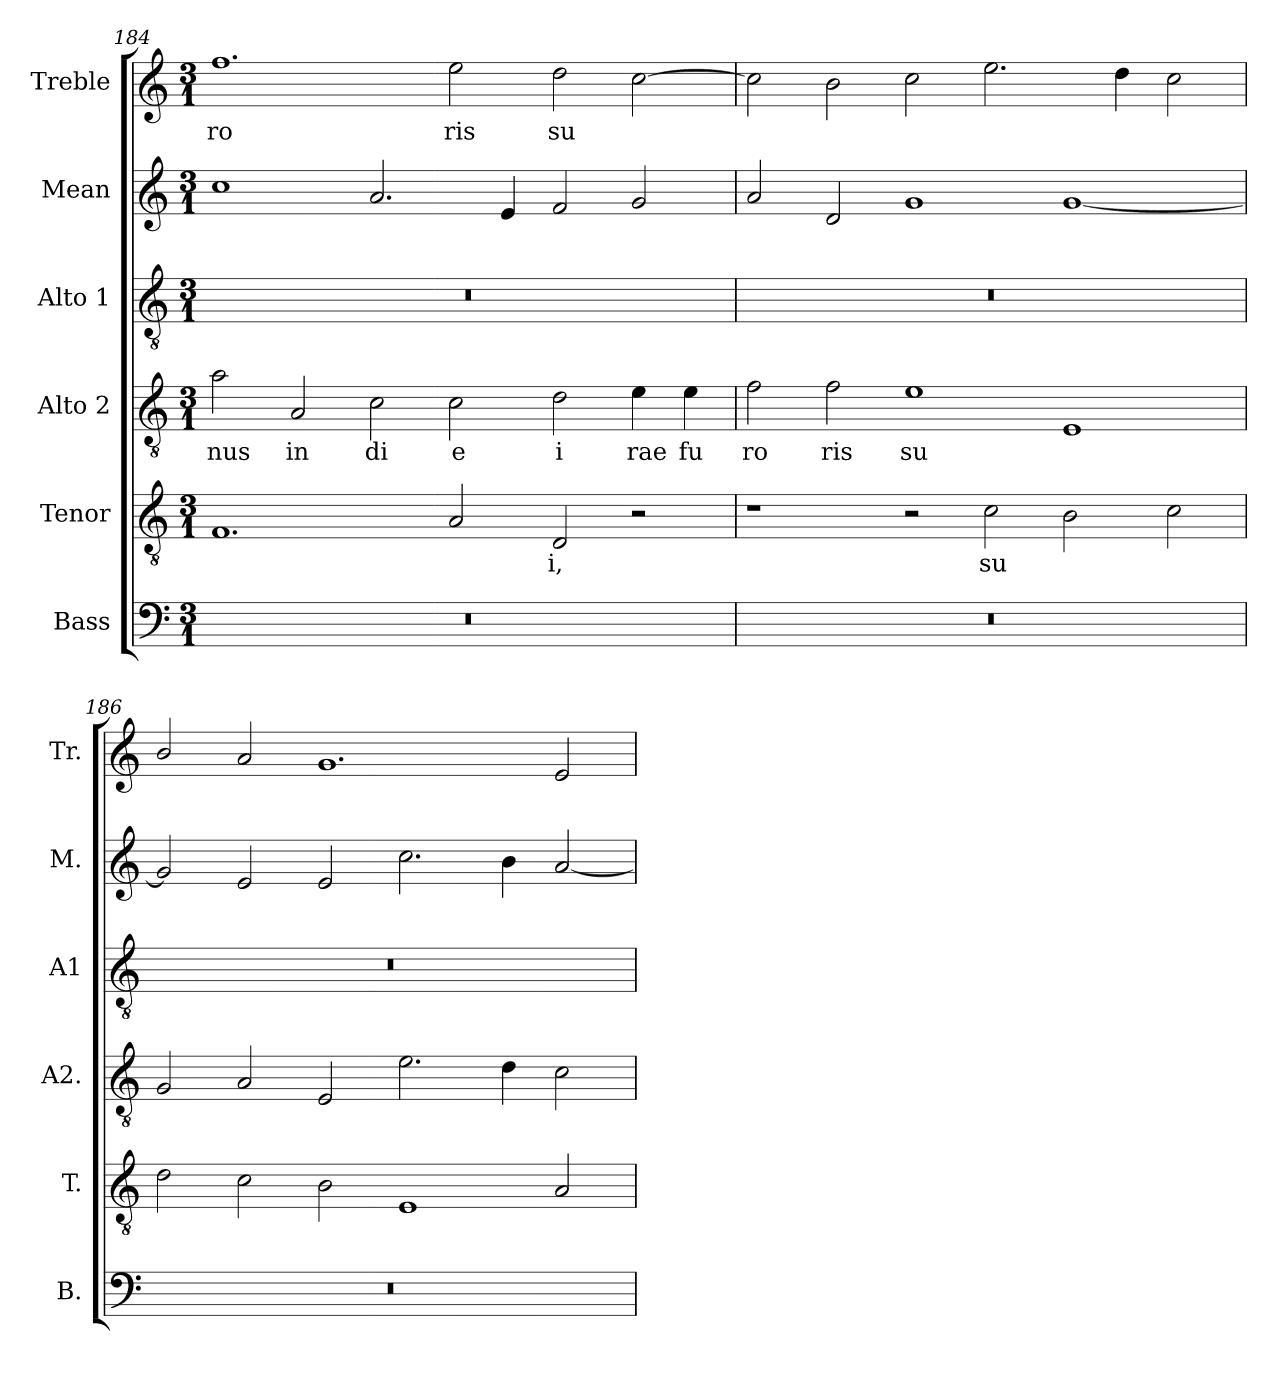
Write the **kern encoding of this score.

**kern	**kern	**text	**kern	**text	**kern	**kern	**kern	**text
*part6	*part5	*part5	*part4	*part4	*part3	*part2	*part1	*part1
*staff6	*staff5	*staff5	*staff4	*staff4	*staff3	*staff2	*staff1	*staff1
*I"Bass	*I"Tenor	*	*I"Alto 2	*	*I"Alto 1	*I"Mean	*I"Treble	*
*I'B.	*I'T.	*	*I'A2.	*	*I'A1	*I'M.	*I'Tr.	*
*clefF4	*clefGv2	*	*clefGv2	*	*clefGv2	*clefG2	*clefG2	*
*	*ITrd7c12	*	*ITrd7c12	*	*ITrd7c12	*	*	*
*k[]	*k[]	*	*k[]	*	*k[]	*k[]	*k[]	*
*C:	*C:	*	*C:	*	*C:	*C:	*C:	*
*M3/1	*M3/1	*	*M3/1	*	*M3/1	*M3/1	*M3/1	*
=184	=184	=184	=184	=184	=184	=184	=184	=184
!LO:N:vis=1	!	!	!	!	!	!	!	!
!	!	!	!	!LO:LY:b:color=#000000	!LO:N:vis=1	!	!	!
!	!	!	!	!	!	!	!	!LO:LY:b:color=#000000
0.r	1.FFi	.	2Ai\	nus	0.r	1cci	1.ffi	ro
!	!	!	!	!LO:LY:b:color=#000000	!	!	!	!
.	.	.	2AAi/	in	.	.	.	.
!	!	!	!	!LO:LY:b:color=#000000	!	!	!	!
.	.	.	2Ci\	di	.	2.ai/	.	.
!	!	!	!	!LO:LY:b:color=#000000	!	!	!	!
!	!	!	!	!	!	!	!	!LO:LY:b:color=#000000
.	2AAi/	.	2Ci\	e	.	.	2eei\	ris
.	.	.	.	.	.	4ei/	.	.
!	!	!LO:LY:b:color=#000000	!	!	!	!	!	!
!	!	!	!	!LO:LY:b:color=#000000	!	!	!	!
!	!	!	!	!	!	!	!	!LO:LY:b:color=#000000
.	2DDi/	i,	2Di\	i	.	2fi/	2ddi\	su
!	!	!	!	!LO:LY:b:color=#000000	!	!	!	!
.	2r	.	4Ei\	rae	.	2gi/	[>2cci\	.
!	!	!	!	!LO:LY:b:color=#000000	!	!	!	!
.	.	.	4Ei\	fu	.	.	.	.
=185	=185	=185	=185	=185	=185	=185	=185	=185
!LO:N:vis=1	!	!	!	!	!	!	!	!
!	!	!	!	!LO:LY:b:color=#000000	!LO:N:vis=1	!	!	!
0.r	1r	.	2Fi\	ro	0.r	2ai/	2cci\]	.
!	!	!	!	!LO:LY:b:color=#000000	!	!	!	!
.	.	.	2Fi\	ris	.	2di/	2bi\	.
!	!	!	!	!LO:LY:b:color=#000000	!	!	!	!
.	2r	.	1Ei	su	.	1gi	2cci\	.
!	!	!LO:LY:b:color=#000000	!	!	!	!	!	!
.	2Ci\	su	.	.	.	.	2.eei\	.
.	2BBi\	.	1EEi	.	.	[<1gi	.	.
.	.	.	.	.	.	.	4ddi\	.
.	2Ci\	.	.	.	.	.	2cci\	.
!!LO:LB:g=z
=186	=186	=186	=186	=186	=186	=186	=186	=186
!LO:N:vis=1	!	!	!	!	!LO:N:vis=1	!	!	!
0.r	2Di\	.	2GGi/	.	0.r	2gi/]	2bi/	.
.	2Ci\	.	2AAi/	.	.	2ei/	2ai/	.
.	2BBi\	.	2EEi/	.	.	2ei/	1.gi	.
.	1EEi	.	2.Ei\	.	.	2.cci\	.	.
.	.	.	4Di\	.	.	4bi\	.	.
.	2AAi/	.	2Ci\	.	.	[<2ai/	2ei/	.
=	=	=	=	=	=	=	=	=
*-	*-	*-	*-	*-	*-	*-	*-	*-
